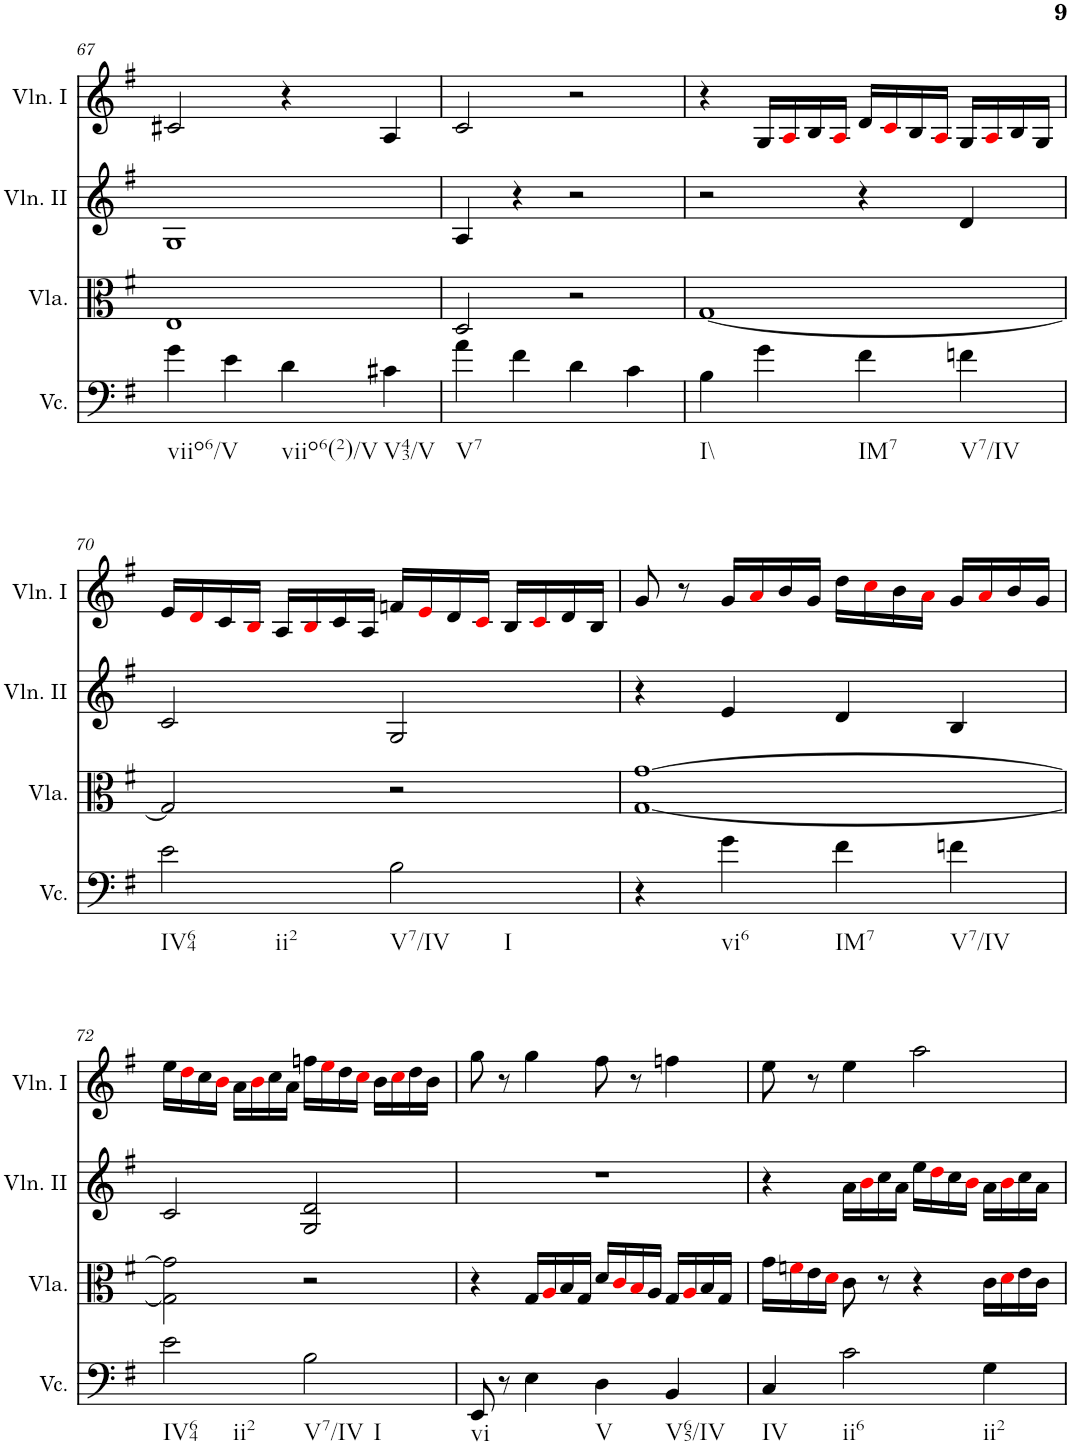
**kern	**kern	**kern	**kern
*part4	*part3	*part2	*part1
*staff4	*staff3	*staff2	*staff1
*I"Violoncello	*I"Viola	*I"Violino II	*I"Violino I
*I'Vc.	*I'Vla.	*I'Vln. II	*I'Vln. I
!!LO:PB:g=z
*clefF4	*clefC3	*clefG2	*clefG2
*k[f#]	*k[f#]	*k[f#]	*k[f#]
*M4/4	*M4/4	*M4/4	*M4/4
=67	=67	=67	=67
!LO:TX:b:t=viio6/V	!	!	!
4g\	1E	1G	2c#X/
4e\	.	.	.
!LO:TX:b:t=viio6(2)/V	!	!	!
4d\	.	.	4r
!LO:TX:b:t=V43/V	!	!	!
4c#X\	.	.	4A/
=68	=68	=68	=68
!LO:TX:b:t=V7	!	!	!
4a\	2D/	4A/	2c/
4f#\	.	4r	.
4d\	2r	2r	2r
4c\	.	.	.
=69	=69	=69	=69
!LO:TX:b:t=I\\	!	!	!
4B\	[1G	2r	4r
4g\	.	.	16G/LL
.	.	.	16Ai/
.	.	.	16B/
.	.	.	16Ai/JJ
!LO:TX:b:t=IM7	!	!	!
4f#\	.	4r	16d/LL
.	.	.	16ci/
.	.	.	16B/
.	.	.	16Ai/JJ
!LO:TX:b:t=V7/IV	!	!	!
4fn\	.	4d/	16G/LL
.	.	.	16Ai/
.	.	.	16B/
.	.	.	16G/JJ
!!LO:LB:g=z
=70	=70	=70	=70
!LO:TX:b:t=IV64	!	!	!
!LO:TX:b:t=ii2	!	!	!
2e\	2G/]	2c/	16e/LL
.	.	.	16di/
.	.	.	16c/
.	.	.	16Bi/JJ
.	.	.	16A/LL
.	.	.	16Bi/
.	.	.	16c/
.	.	.	16A/JJ
!LO:TX:b:t=V7/IV	!	!	!
!LO:TX:b:t=I	!	!	!
2B\	2r	2G/	16fn/LL
.	.	.	16ei/
.	.	.	16d/
.	.	.	16ci/JJ
.	.	.	16B/LL
.	.	.	16ci/
.	.	.	16d/
.	.	.	16B/JJ
=71	=71	=71	=71
4r	[1G [1g	4r	8g/
.	.	.	8r
!LO:TX:b:t=vi6	!	!	!
4g\	.	4e/	16g/LL
.	.	.	16ai/
.	.	.	16b/
.	.	.	16g/JJ
!LO:TX:b:t=IM7	!	!	!
4f#\	.	4d/	16dd\LL
.	.	.	16cci\
.	.	.	16b\
.	.	.	16ai\JJ
!LO:TX:b:t=V7/IV	!	!	!
4fn\	.	4B/	16g/LL
.	.	.	16ai/
.	.	.	16b/
.	.	.	16g/JJ
!!LO:LB:g=z
=72	=72	=72	=72
!LO:TX:b:t=IV64	!	!	!
!LO:TX:b:t=ii2	!	!	!
2e\	2G\] 2g\]	2c/	16ee\LL
.	.	.	16ddi\
.	.	.	16cc\
.	.	.	16bi\JJ
.	.	.	16a\LL
.	.	.	16bi\
.	.	.	16cc\
.	.	.	16a\JJ
!LO:TX:b:t=V7/IV	!	!	!
!LO:TX:b:t=I	!	!	!
2B\	2r	2G/ 2d/	16ffn\LL
.	.	.	16eei\
.	.	.	16dd\
.	.	.	16cci\JJ
.	.	.	16b\LL
.	.	.	16cci\
.	.	.	16dd\
.	.	.	16b\JJ
=73	=73	=73	=73
!LO:TX:b:t=vi	!	!	!
8EE/	4r	1r	8gg\
8r	.	.	8r
4E\	16G/LL	.	4gg\
.	16Ai/	.	.
.	16B/	.	.
.	16G/JJ	.	.
!LO:TX:b:t=V	!	!	!
4D\	16d/LL	.	8ff#\
.	16ci/	.	.
.	16Bi/	.	8r
.	16A/JJ	.	.
!LO:TX:b:t=V65/IV	!	!	!
4BB/	16G/LL	.	4ffn\
.	16Ai/	.	.
.	16B/	.	.
.	16G/JJ	.	.
=74	=74	=74	=74
!LO:TX:b:t=IV	!	!	!
4C/	16g\LL	4r	8ee\
.	16fni\	.	.
.	16e\	.	8r
.	16di\JJ	.	.
!LO:TX:b:t=ii6	!	!	!
2c\	8c\	16a\LL	4ee\
.	.	16bi\	.
.	8r	16cc\	.
.	.	16a\JJ	.
.	4r	16ee\LL	2aa\
.	.	16ddi\	.
.	.	16cc\	.
.	.	16bi\JJ	.
!LO:TX:b:t=ii2	!	!	!
4G\	16c\LL	16a\LL	.
.	16di\	16bi\	.
.	16e\	16cc\	.
.	16c\JJ	16a\JJ	.
=	=	=	=
*-	*-	*-	*-
